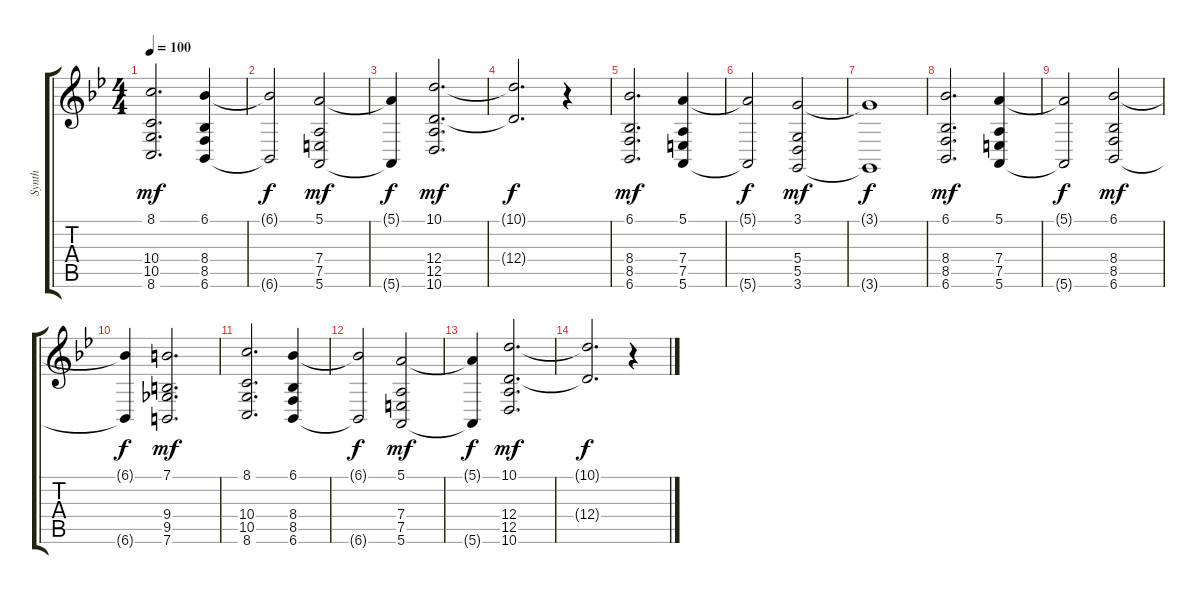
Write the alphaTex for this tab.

\track ("Synth" "Synth") {instrument pad4choir}
\staff {score tabs}
\tuning (E4 B3 G3 D3 A2 E2) {hide}
\ts (4 4)
\tempo 100
\clef g2
\ks bb
(8.1 10.4 10.5 8.6).2{d dy mf} (6.1 8.4 8.5 6.6).4 |
(6.1{t} 6.6{t}).2{dy f} (5.1 7.4 7.5 5.6).2{dy mf} |
(5.1{t} 5.6{t}).4{dy f} (10.1 12.4 12.5 10.6).2{d dy mf} |
(10.1{t} 12.4{t}).2{d dy f} r.4 |
(6.1 8.4 8.5 6.6).2{d dy mf} (5.1 7.4 7.5 5.6).4 |
(5.1{t} 5.6{t}).2{dy f} (3.1 5.4 5.5 3.6).2{dy mf} |
(3.1{t} 3.6{t}).1{dy f} |
(6.1 8.4 8.5 6.6).2{d dy mf} (5.1 7.4 7.5 5.6).4 |
(5.1{t} 5.6{t}).2{dy f} (6.1 8.4 8.5 6.6).2{dy mf} |
(6.1{t} 6.6{t}).4{dy f} (7.1 9.4 9.5 7.6).2{d dy mf} |
(8.1 10.4 10.5 8.6).2{d} (6.1 8.4 8.5 6.6).4 |
(6.1{t} 6.6{t}).2{dy f} (5.1 7.4 7.5 5.6).2{dy mf} |
(5.1{t} 5.6{t}).4{dy f} (10.1 12.4 12.5 10.6).2{d dy mf} |
(10.1{t} 12.4{t}).2{d dy f} r.4
